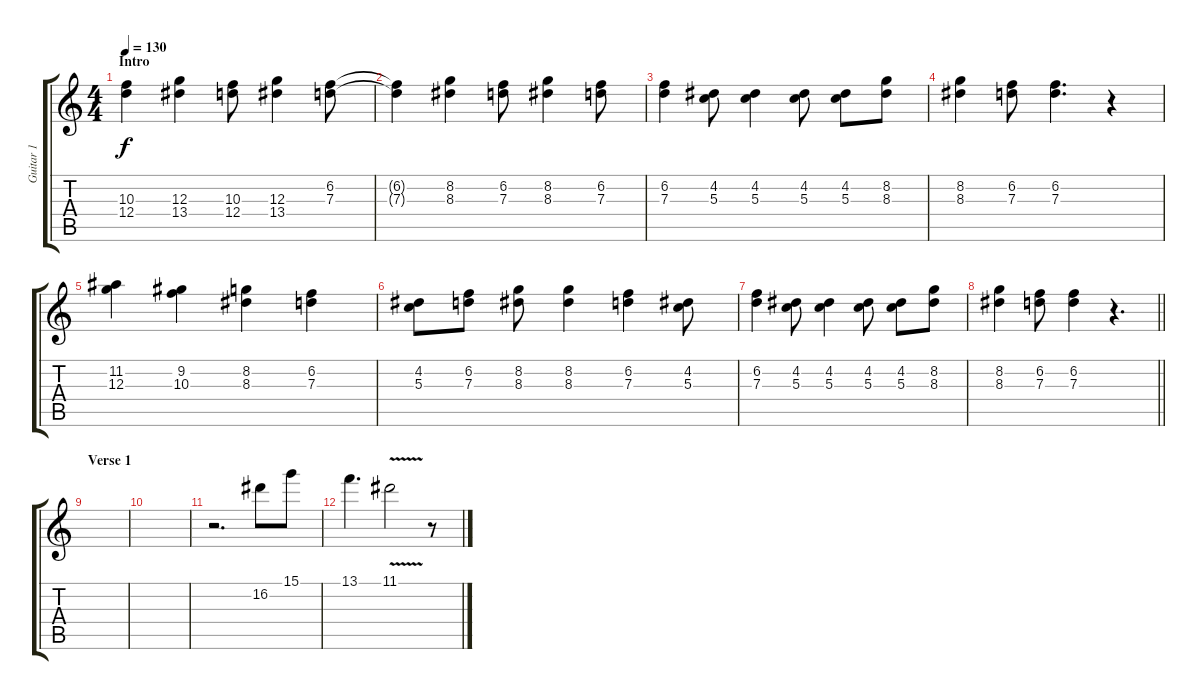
\track ("Guitar 1" "Guitar 1") {instrument overdrivenguitar}
\staff {score tabs}
\tuning (E4 B3 G3 D3 A2 E2) {hide}
\ts (4 4)
\section ("" "Intro")
\tempo 130
\clef g2
\ks c
(10.3 12.4).4{dy f instrument overdrivenguitar} (12.3 13.4).4 (10.3 12.4).8 (12.3 13.4).4 (6.2 7.3).8 |
(6.2{t} 7.3{t}).4 (8.2 8.3).4 (6.2 7.3).8 (8.2 8.3).4 (6.2 7.3).8 |
(6.2 7.3).4 (4.2 5.3).8 (4.2 5.3).4 (4.2 5.3).8 (4.2 5.3).8 (8.2 8.3).8 |
(8.2 8.3).4 (6.2 7.3).8 (6.2 7.3).4{d} r.4 |
(11.2 12.3).4 (9.2 10.3).4 (8.2 8.3).4 (6.2 7.3).4 |
(4.2 5.3).8 (6.2 7.3).8 (8.2 8.3).8 (8.2 8.3).4 (6.2 7.3).4 (4.2 5.3).8 |
(6.2 7.3).4 (4.2 5.3).8 (4.2 5.3).4 (4.2 5.3).8 (4.2 5.3).8 (8.2 8.3).8 |
\barLineRight lightlight
(8.2 8.3).4 (6.2 7.3).8 (6.2 7.3).4 r.4{d} |
\section ("" "Verse 1")
|
|
r.2{d} 16.2.8 15.1.8 |
13.1.4{d} 11.1{v}.2 r.8
